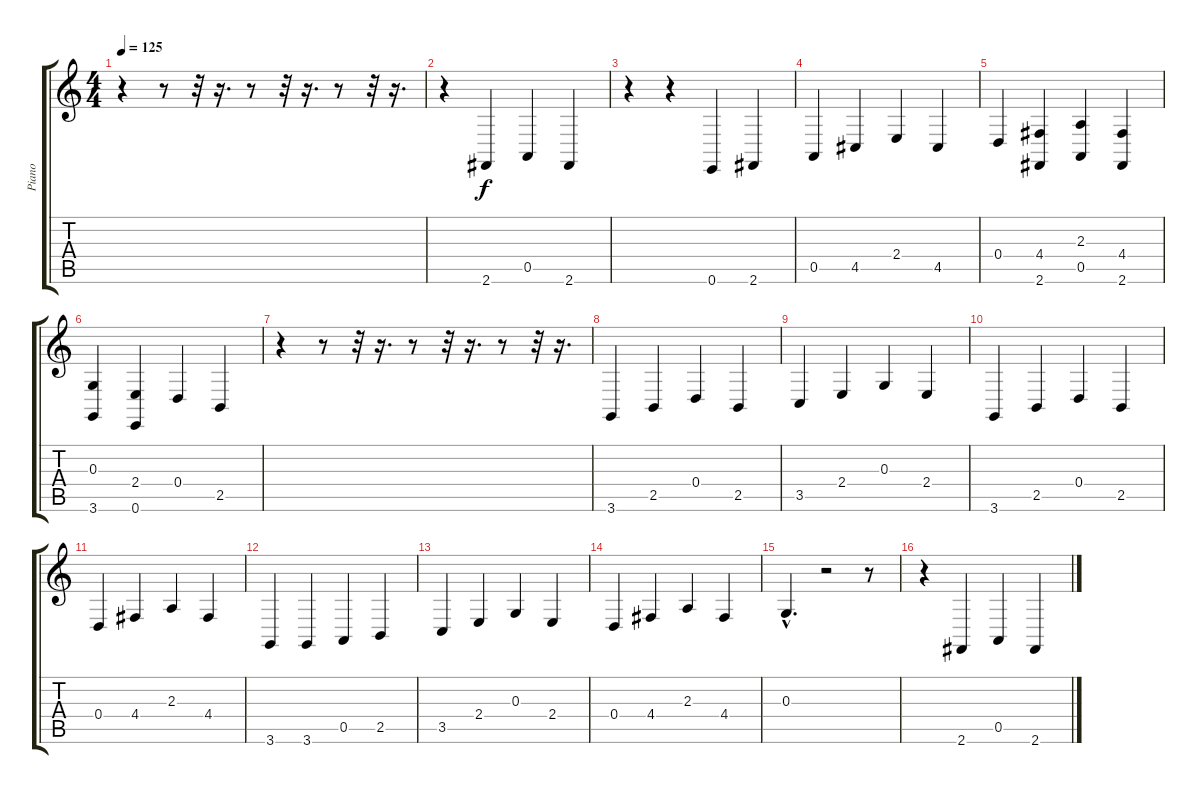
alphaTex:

\track ("Piano" "Piano") {instrument acousticgrandpiano}
\staff {score tabs}
\tuning (E4 B3 G3 D3 A2 E2) {hide}
\ts (4 4)
\tempo 125
\clef g2
\ks c
r.4{dy f} r.8 r.32 r.16{d} r.8 r.32 r.16{d} r.8 r.32 r.16{d} |
r.4 2.6.4 0.5.4 2.6.4 |
r.4 r.4 0.6.4 2.6.4 |
0.5.4 4.5.4 2.4.4 4.5.4 |
0.4.4 (4.4 2.6).4 (2.3 0.5).4 (4.4 2.6).4 |
(0.3 3.6).4 (2.4 0.6).4 0.4.4 2.5.4 |
r.4 r.8 r.32 r.16{d} r.8 r.32 r.16{d} r.8 r.32 r.16{d} |
3.6.4 2.5.4 0.4.4 2.5.4 |
3.5.4 2.4.4 0.3.4 2.4.4 |
3.6.4 2.5.4 0.4.4 2.5.4 |
0.4.4 4.4.4 2.3.4 4.4.4 |
3.6.4 3.6.4 0.5.4 2.5.4 |
3.5.4 2.4.4 0.3.4 2.4.4 |
0.4.4 4.4.4 2.3.4 4.4.4 |
0.3{hac}.4{d} r.2 r.8 |
r.4 2.6.4 0.5.4 2.6.4
